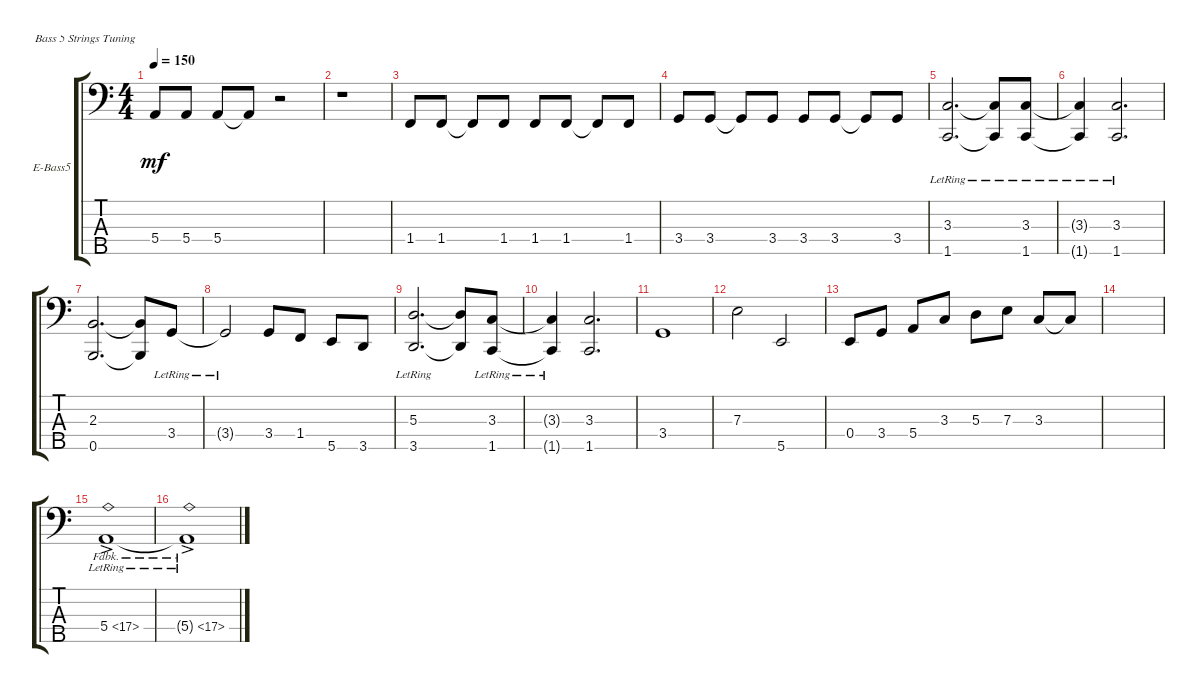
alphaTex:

\bracketExtendMode groupsimilarinstruments
\firstSystemTrackNameOrientation horizontal
\otherSystemsTrackNameOrientation horizontal
\track ("Electric Bass" "E-Bass5") {instrument electricbassfinger}
\staff {score tabs}
\tuning (G2 D2 A1 E1 B0)
\ts (4 4)
\tempo 150
\clef f4
\scale
0.333333
\ks c
5.4.8{dy mf} 5.4.8 5.4.8 5.4{t}.8 r.2 |
\scale
0.333333 r.1 |
\scale
0.333333 1.4.8 1.4.8 1.4{t}.8 1.4.8 1.4.8 1.4.8 1.4{t}.8 1.4.8 |
\scale
0.333333 3.4.8 3.4.8 3.4{t}.8 3.4.8 3.4.8 3.4.8 3.4{t}.8 3.4.8 |
(1.5{lr} 3.3{lr}).2{d} (1.5{lr t} 3.3{lr t}).8 (1.5{lr} 3.3{lr}).8 |
(1.5{lr t} 3.3{lr t}).4 (1.5{lr} 3.3{lr}).2{d} |
(0.5 2.3).2{d} (0.5{t} 2.3{t}).8 3.4{lr}.8 |
3.4{lr t}.2 3.4.8 1.4.8 5.5.8 3.5.8 |
(3.5{lr} 5.3{lr}).2{d} (3.5{t} 5.3{t}).8 (1.5{lr} 3.3{lr}).8 |
(1.5{lr t} 3.3{lr t}).4 (1.5 3.3).2{d} |
3.4.1 |
7.3.2 5.5.2 |
0.4.8 3.4.8 5.4.8 3.3.8 5.3.8 7.3.8 3.3.8 3.3{t}.8 |
\scale
0.333333 |
5.4{fh 12 ac lr}.1 |
5.4{fh 12 ac lr t}.1
